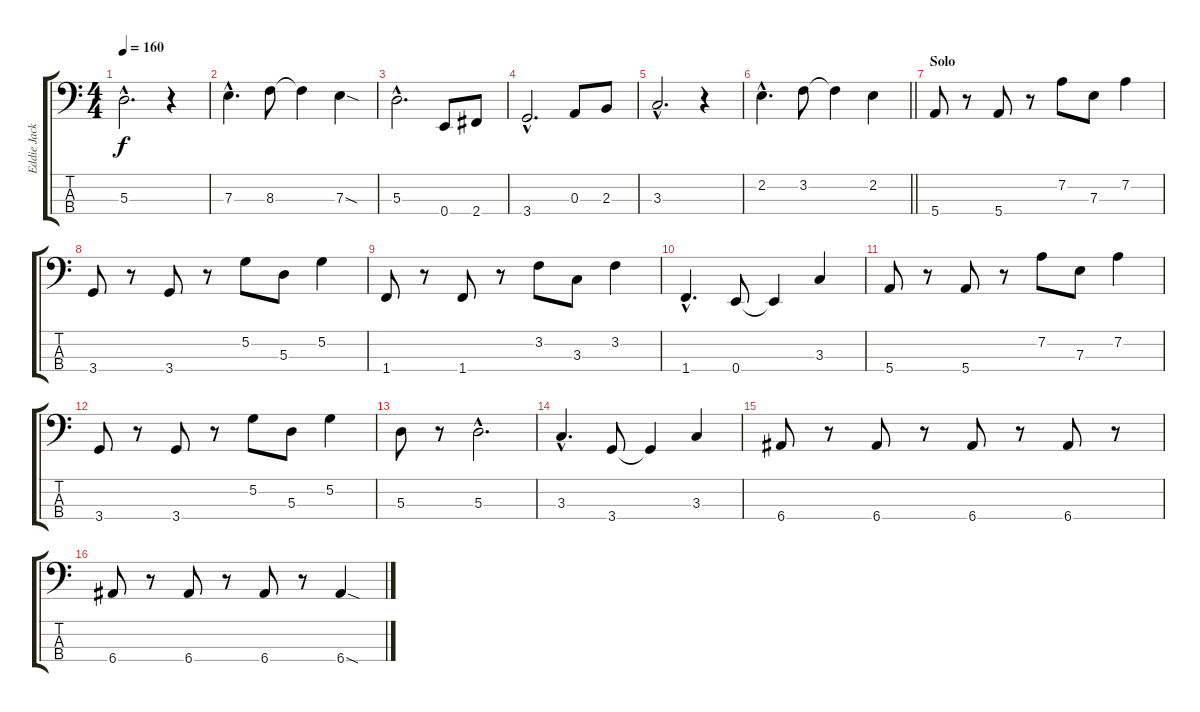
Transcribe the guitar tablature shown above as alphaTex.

\track ("Eddie Jackson" "Eddie Jack") {instrument electricbassfinger}
\staff {score tabs}
\tuning (G2 D2 A1 E1) {hide}
\ts (4 4)
\tempo 160
\clef f4
\ks c
5.3{hac}.2{d dy f} r.4 |
7.3{hac}.4{d} 8.3.8 8.3{t}.4 7.3{sod}.4 |
5.3{hac}.2{d} 0.4.8 2.4.8 |
3.4{hac}.2{d} 0.3.8 2.3.8 |
3.3{hac}.2{d} r.4 |
\barLineRight lightlight
2.2{hac}.4{d} 3.2.8 3.2{t}.4 2.2.4 |
\section ("" "Solo")
5.4.8 r.8 5.4.8 r.8 7.2.8 7.3.8 7.2.4 |
3.4.8 r.8 3.4.8 r.8 5.2.8 5.3.8 5.2.4 |
1.4.8 r.8 1.4.8 r.8 3.2.8 3.3.8 3.2.4 |
1.4{hac}.4{d} 0.4.8 0.4{t}.4 3.3.4 |
5.4.8 r.8 5.4.8 r.8 7.2.8 7.3.8 7.2.4 |
3.4.8 r.8 3.4.8 r.8 5.2.8 5.3.8 5.2.4 |
5.3.8 r.8 5.3{hac}.2{d} |
3.3{hac}.4{d} 3.4.8 3.4{t}.4 3.3.4 |
6.4.8 r.8 6.4.8 r.8 6.4.8 r.8 6.4.8 r.8 |
6.4.8 r.8 6.4.8 r.8 6.4.8 r.8 6.4{sod}.4
